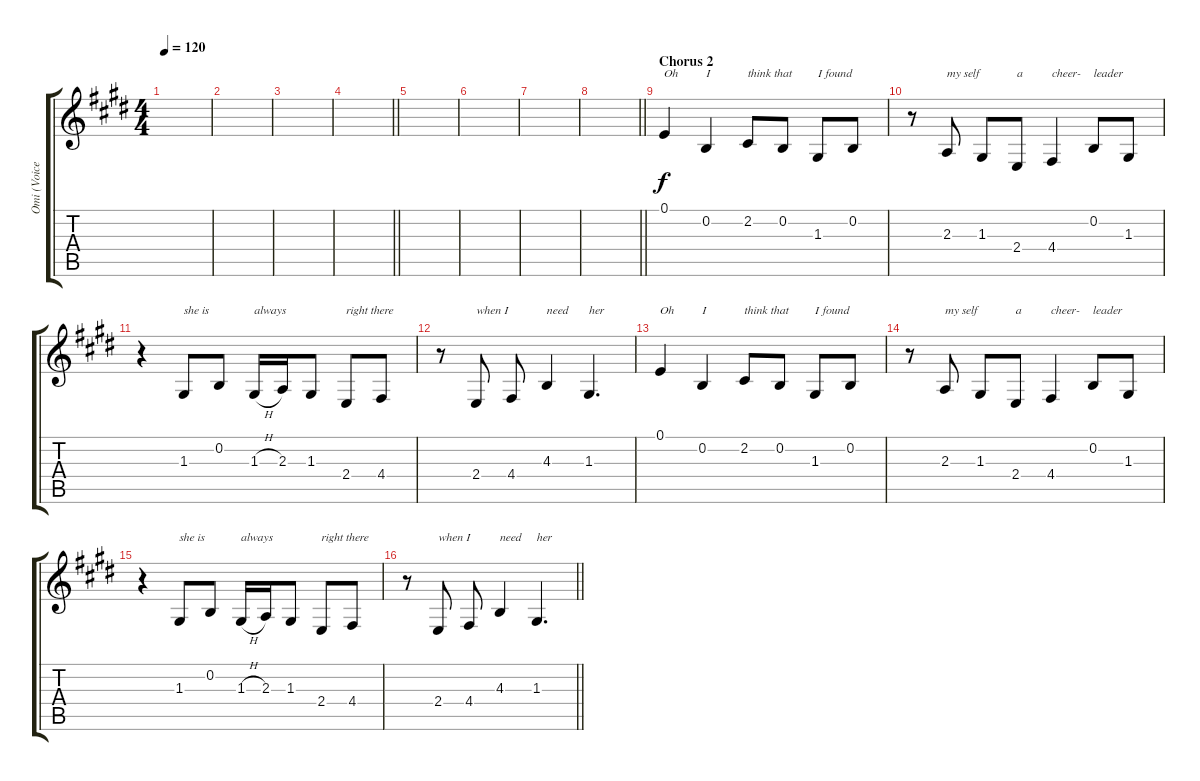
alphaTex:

\track ("Omi (Voice)" "Omi (Voice") {instrument voiceoohs}
\staff {score tabs}
\tuning (E4 B3 G3 D3 A2 E2) {hide}
\ts (4 4)
\tempo 120
\clef g2
\ks e
|
|
|
\barLineRight lightlight
|
|
|
|
\barLineRight lightlight
|
\section ("" "Chorus 2")
0.1.4{txt "Oh"} 0.2.4{txt "I"} 2.2.8{txt "think that"} 0.2.8 1.3.8{txt "I found"} 0.2.8 |
r.8 2.3.8{txt "my self"} 1.3.8 2.4.8{txt "a "} 4.4.4{txt "cheer-"} 0.2.8{txt "leader"} 1.3.8 |
r.4 1.3.8{txt "she is"} 0.2.8 1.3{h}.16{txt "always"} 2.3.16 1.3.8 2.4.8{txt "right there"} 4.4.8 |
r.8 2.4.8{txt "when I"} 4.4.8 4.3.4{txt "need"} 1.3.4{d txt "her"} |
0.1.4{txt "Oh"} 0.2.4{txt "I"} 2.2.8{txt "think that"} 0.2.8 1.3.8{txt "I found"} 0.2.8 |
r.8 2.3.8{txt "my self"} 1.3.8 2.4.8{txt "a "} 4.4.4{txt "cheer-"} 0.2.8{txt "leader"} 1.3.8 |
r.4 1.3.8{txt "she is"} 0.2.8 1.3{h}.16{txt "always"} 2.3.16 1.3.8 2.4.8{txt "right there"} 4.4.8 |
\barLineRight lightlight
r.8 2.4.8{txt "when I"} 4.4.8 4.3.4{txt "need"} 1.3.4{d txt "her"}
